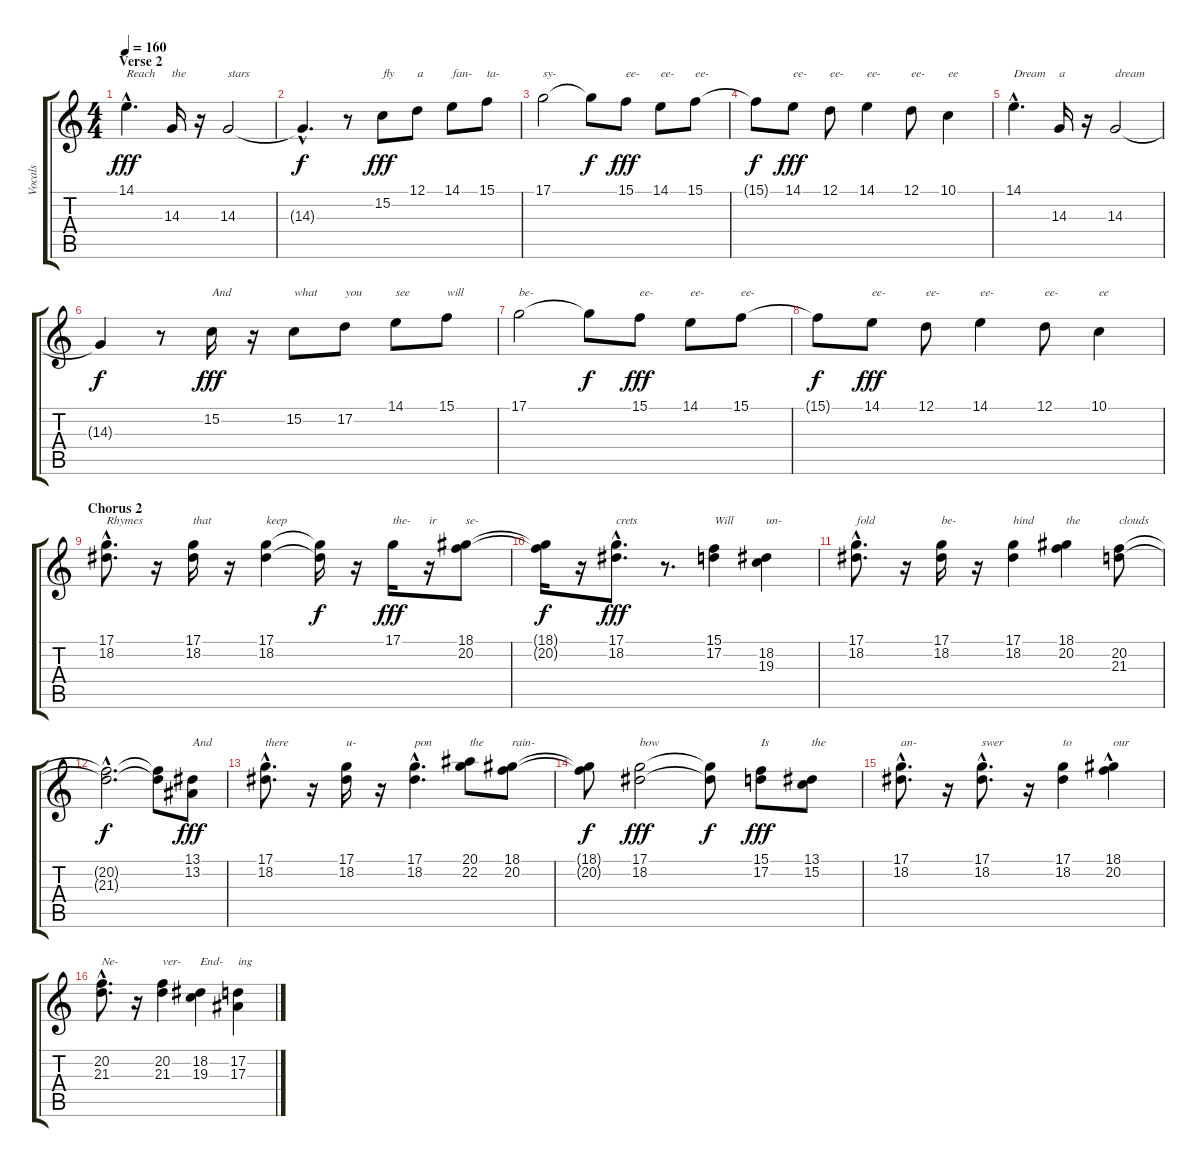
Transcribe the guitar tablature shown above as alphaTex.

\track ("Vocals" "Vocals") {instrument lead8bassandlead}
\staff {score tabs}
\tuning (D4 A3 F3 C3 G2 D2) {hide}
\ts (4 4)
\section ("" "Verse 2")
\tempo 160
\clef g2
\ks c
14.1{hac}.4{d txt "Reach" dy fff} 14.3.16{txt "the"} r.16 14.3.2{txt "stars"} |
14.3{hac t}.4{d dy f} r.8 15.2.8{txt "fly" dy fff} 12.1.8{txt "a"} 14.1.8{txt "fan-"} 15.1.8{txt "ta-"} |
17.1.2{txt "sy-"} 17.1{t}.8{dy f} 15.1.8{txt "ee-" dy fff} 14.1.8{txt "ee-"} 15.1.8{txt "ee-"} |
15.1{t}.8{dy f} 14.1.8{txt "ee-" dy fff} 12.1.8{txt "ee-"} 14.1.4{txt "ee-"} 12.1.8{txt "ee-"} 10.1.4{txt "ee"} |
14.1{hac}.4{d txt "Dream"} 14.3.16{txt "a"} r.16 14.3.2{txt "dream"} |
14.3{t}.4{dy f} r.8 15.2.16{txt "And" dy fff} r.16 15.2.8{txt "what"} 17.2.8{txt "you"} 14.1.8{txt "see"} 15.1.8{txt "will"} |
17.1.2{txt "be-"} 17.1{t}.8{dy f} 15.1.8{txt "ee-" dy fff} 14.1.8{txt "ee-"} 15.1.8{txt "ee-"} |
15.1{t}.8{dy f} 14.1.8{txt "ee-" dy fff} 12.1.8{txt "ee-"} 14.1.4{txt "ee-"} 12.1.8{txt "ee-"} 10.1.4{txt "ee"} |
\section ("" "Chorus 2")
(17.1{hac} 18.2{hac}).8{d txt "Rhymes"} r.16 (17.1 18.2).16{txt "that"} r.16 (17.1 18.2).4{txt "keep"} (17.1{t} 18.2{t}).16{dy f} r.16 17.1.16{txt "the-" dy fff} r.16{txt "ir"} (18.1 20.2).8{txt "se-"} |
(18.1{t} 20.2{t}).16{dy f} r.16 (17.1{hac} 18.2{hac}).8{d txt "crets" dy fff} r.8{d} (15.1 17.2).4{txt "Will"} (18.2 19.3).4{txt "un-"} |
(17.1{hac} 18.2{hac}).8{d txt "fold"} r.16 (17.1 18.2).16{txt "be-"} r.16 (17.1 18.2).4{txt "hind"} (18.1 20.2).4{txt "the"} (20.2 21.3).8{txt "clouds"} |
(20.2{hac t} 21.3{hac t}).2{d dy f} (20.2{t} 21.3{t}).8 (13.1 13.2).8{txt "And" dy fff} |
(17.1{hac} 18.2{hac}).8{d txt "there"} r.16 (17.1 18.2).16{txt "u-"} r.16 (17.1{hac} 18.2{hac}).4{d txt "pon"} (20.1 22.2).8{txt "the"} (18.1 20.2).8{txt "rain-"} |
(18.1{t} 20.2{t}).8{dy f} (17.1 18.2).2{txt "bow" dy fff} (17.1{t} 18.2{t}).8{dy f} (15.1 17.2).8{txt "Is" dy fff} (13.1 15.2).8{txt "the"} |
(17.1{hac} 18.2{hac}).8{d txt "an-"} r.16 (17.1{hac} 18.2{hac}).8{d txt "swer"} r.16 (17.1 18.2).4{txt "to"} (18.1 20.2{hac}).4{txt "our"} |
(20.2{hac} 21.3{hac}).8{d txt "Ne-"} r.16 (20.2 21.3).4{txt "ver-"} (18.2 19.3).4{txt "End-"} (17.2 17.3).4{txt "ing"}
